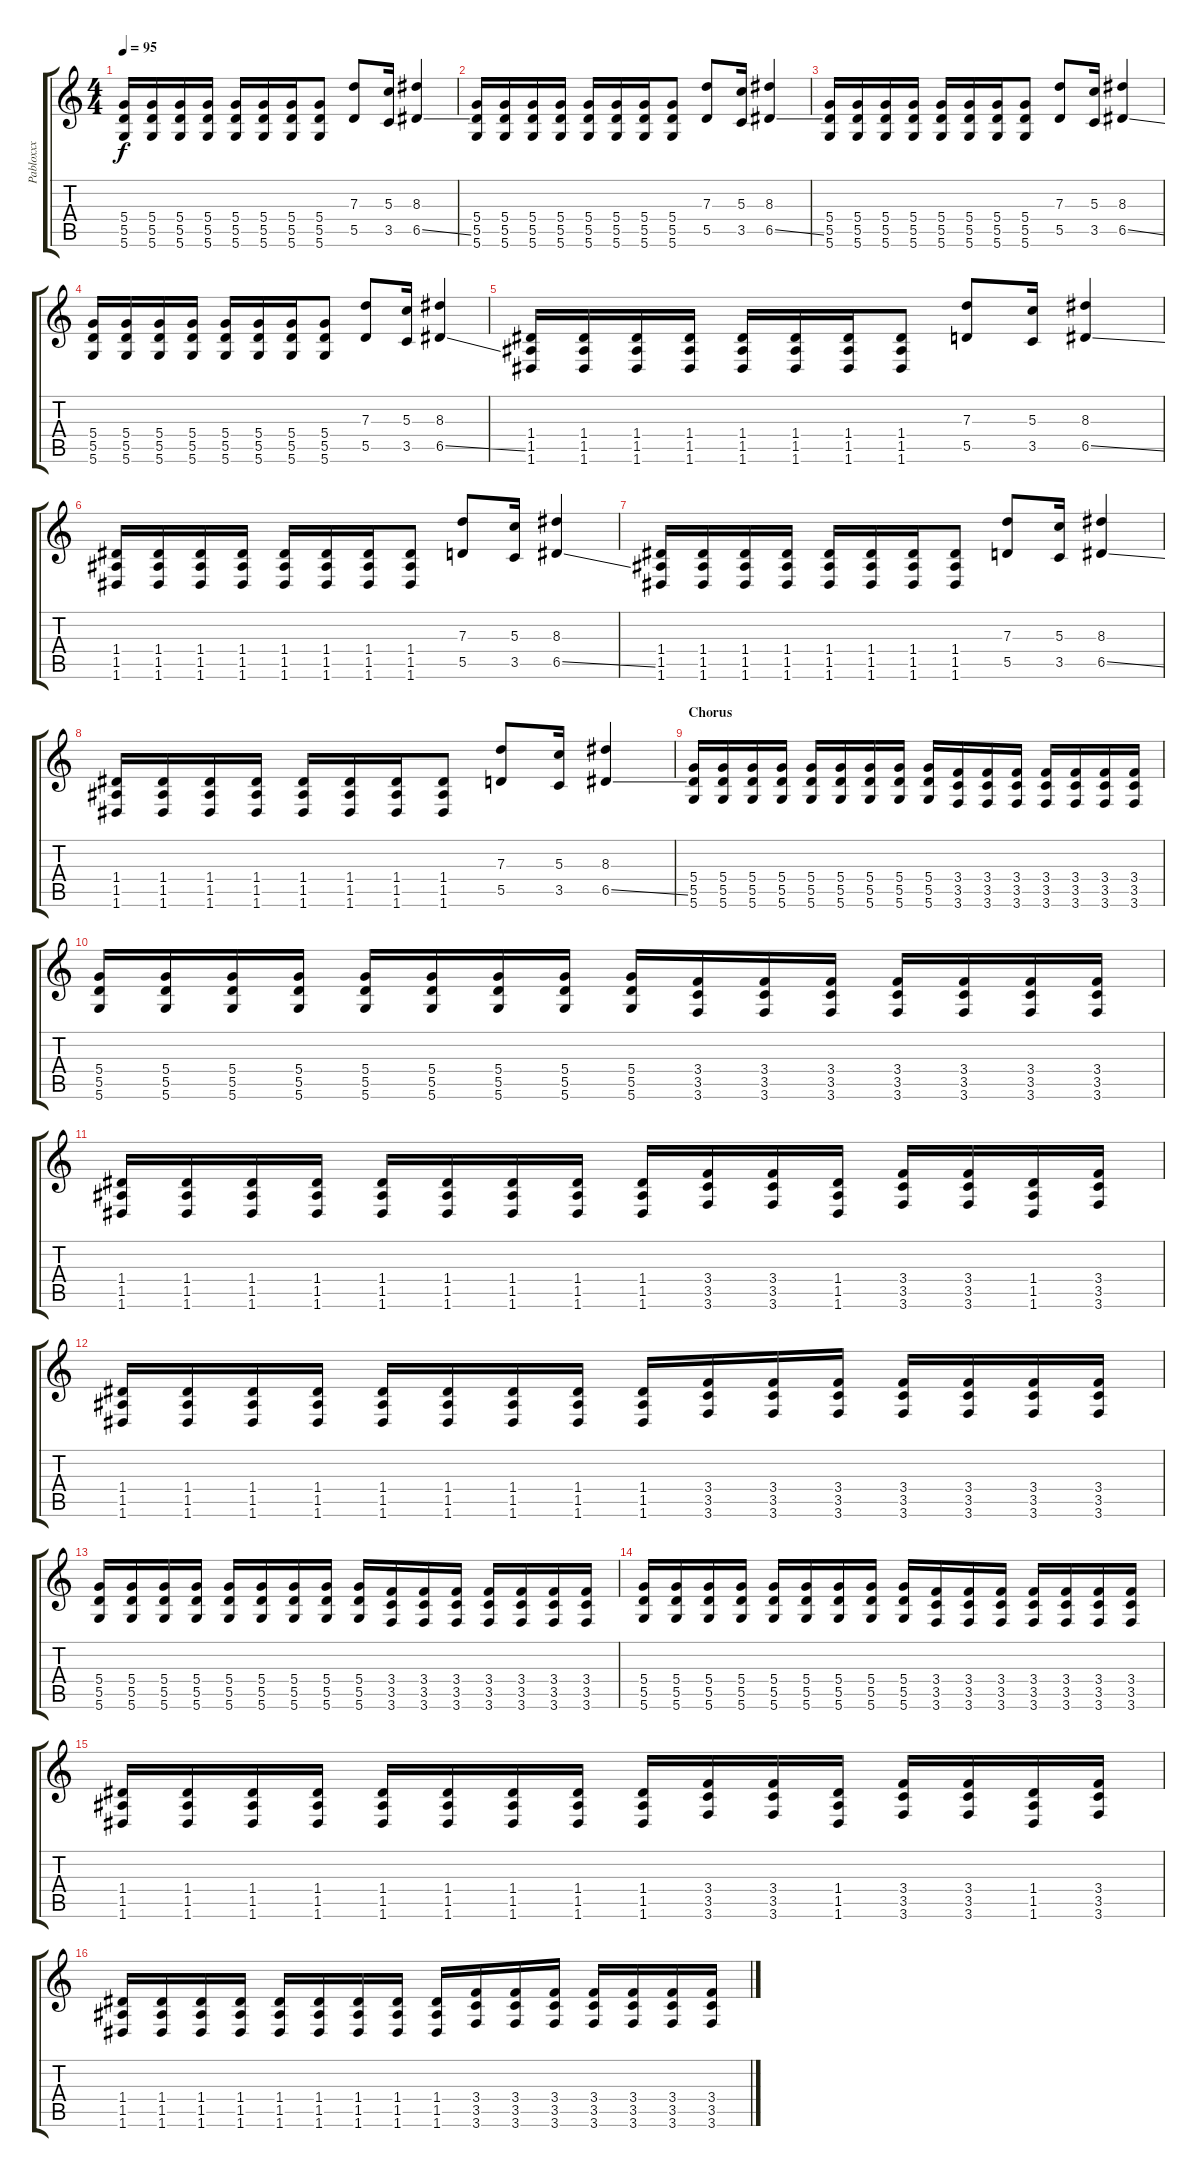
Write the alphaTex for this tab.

\track ("Pabloxxx" "Pabloxxx") {instrument distortionguitar}
\staff {score tabs}
\tuning (E4 B3 G3 D3 A2 D2) {hide}
\ts (4 4)
\tempo 95
\clef g2
\ks c
(5.4 5.5 5.6).16{dy f} (5.4 5.5 5.6).16 (5.4 5.5 5.6).16 (5.4 5.5 5.6).16 (5.4 5.5 5.6).16 (5.4 5.5 5.6).16 (5.4 5.5 5.6).16 (5.4 5.5 5.6).8 (7.3 5.5).8 (5.3 3.5).16 (8.3 6.5{ss}).4 |
(5.4 5.5 5.6).16 (5.4 5.5 5.6).16 (5.4 5.5 5.6).16 (5.4 5.5 5.6).16 (5.4 5.5 5.6).16 (5.4 5.5 5.6).16 (5.4 5.5 5.6).16 (5.4 5.5 5.6).8 (7.3 5.5).8 (5.3 3.5).16 (8.3 6.5{ss}).4 |
(5.4 5.5 5.6).16 (5.4 5.5 5.6).16 (5.4 5.5 5.6).16 (5.4 5.5 5.6).16 (5.4 5.5 5.6).16 (5.4 5.5 5.6).16 (5.4 5.5 5.6).16 (5.4 5.5 5.6).8 (7.3 5.5).8 (5.3 3.5).16 (8.3 6.5{ss}).4 |
(5.4 5.5 5.6).16 (5.4 5.5 5.6).16 (5.4 5.5 5.6).16 (5.4 5.5 5.6).16 (5.4 5.5 5.6).16 (5.4 5.5 5.6).16 (5.4 5.5 5.6).16 (5.4 5.5 5.6).8 (7.3 5.5).8 (5.3 3.5).16 (8.3 6.5{ss}).4 |
(1.4 1.5 1.6).16 (1.4 1.5 1.6).16 (1.4 1.5 1.6).16 (1.4 1.5 1.6).16 (1.4 1.5 1.6).16 (1.4 1.5 1.6).16 (1.4 1.5 1.6).16 (1.4 1.5 1.6).8 (7.3 5.5).8 (5.3 3.5).16 (8.3 6.5{ss}).4 |
(1.4 1.5 1.6).16 (1.4 1.5 1.6).16 (1.4 1.5 1.6).16 (1.4 1.5 1.6).16 (1.4 1.5 1.6).16 (1.4 1.5 1.6).16 (1.4 1.5 1.6).16 (1.4 1.5 1.6).8 (7.3 5.5).8 (5.3 3.5).16 (8.3 6.5{ss}).4 |
(1.4 1.5 1.6).16 (1.4 1.5 1.6).16 (1.4 1.5 1.6).16 (1.4 1.5 1.6).16 (1.4 1.5 1.6).16 (1.4 1.5 1.6).16 (1.4 1.5 1.6).16 (1.4 1.5 1.6).8 (7.3 5.5).8 (5.3 3.5).16 (8.3 6.5{ss}).4 |
(1.4 1.5 1.6).16 (1.4 1.5 1.6).16 (1.4 1.5 1.6).16 (1.4 1.5 1.6).16 (1.4 1.5 1.6).16 (1.4 1.5 1.6).16 (1.4 1.5 1.6).16 (1.4 1.5 1.6).8 (7.3 5.5).8 (5.3 3.5).16 (8.3 6.5{ss}).4 |
\section ("" "Chorus")
(5.4 5.5 5.6).16 (5.4 5.5 5.6).16 (5.4 5.5 5.6).16 (5.4 5.5 5.6).16 (5.4 5.5 5.6).16 (5.4 5.5 5.6).16 (5.4 5.5 5.6).16 (5.4 5.5 5.6).16 (5.4 5.5 5.6).16 (3.4 3.5 3.6).16 (3.4 3.5 3.6).16 (3.4 3.5 3.6).16 (3.4 3.5 3.6).16 (3.4 3.5 3.6).16 (3.4 3.5 3.6).16 (3.4 3.5 3.6).16 |
(5.4 5.5 5.6).16 (5.4 5.5 5.6).16 (5.4 5.5 5.6).16 (5.4 5.5 5.6).16 (5.4 5.5 5.6).16 (5.4 5.5 5.6).16 (5.4 5.5 5.6).16 (5.4 5.5 5.6).16 (5.4 5.5 5.6).16 (3.4 3.5 3.6).16 (3.4 3.5 3.6).16 (3.4 3.5 3.6).16 (3.4 3.5 3.6).16 (3.4 3.5 3.6).16 (3.4 3.5 3.6).16 (3.4 3.5 3.6).16 |
(1.4 1.5 1.6).16 (1.4 1.5 1.6).16 (1.4 1.5 1.6).16 (1.4 1.5 1.6).16 (1.4 1.5 1.6).16 (1.4 1.5 1.6).16 (1.4 1.5 1.6).16 (1.4 1.5 1.6).16 (1.4 1.5 1.6).16 (3.4 3.5 3.6).16 (3.4 3.5 3.6).16 (1.4 1.5 1.6).16 (3.4 3.5 3.6).16 (3.4 3.5 3.6).16 (1.4 1.5 1.6).16 (3.4 3.5 3.6).16 |
(1.4 1.5 1.6).16 (1.4 1.5 1.6).16 (1.4 1.5 1.6).16 (1.4 1.5 1.6).16 (1.4 1.5 1.6).16 (1.4 1.5 1.6).16 (1.4 1.5 1.6).16 (1.4 1.5 1.6).16 (1.4 1.5 1.6).16 (3.4 3.5 3.6).16 (3.4 3.5 3.6).16 (3.4 3.5 3.6).16 (3.4 3.5 3.6).16 (3.4 3.5 3.6).16 (3.4 3.5 3.6).16 (3.4 3.5 3.6).16 |
(5.4 5.5 5.6).16 (5.4 5.5 5.6).16 (5.4 5.5 5.6).16 (5.4 5.5 5.6).16 (5.4 5.5 5.6).16 (5.4 5.5 5.6).16 (5.4 5.5 5.6).16 (5.4 5.5 5.6).16 (5.4 5.5 5.6).16 (3.4 3.5 3.6).16 (3.4 3.5 3.6).16 (3.4 3.5 3.6).16 (3.4 3.5 3.6).16 (3.4 3.5 3.6).16 (3.4 3.5 3.6).16 (3.4 3.5 3.6).16 |
(5.4 5.5 5.6).16 (5.4 5.5 5.6).16 (5.4 5.5 5.6).16 (5.4 5.5 5.6).16 (5.4 5.5 5.6).16 (5.4 5.5 5.6).16 (5.4 5.5 5.6).16 (5.4 5.5 5.6).16 (5.4 5.5 5.6).16 (3.4 3.5 3.6).16 (3.4 3.5 3.6).16 (3.4 3.5 3.6).16 (3.4 3.5 3.6).16 (3.4 3.5 3.6).16 (3.4 3.5 3.6).16 (3.4 3.5 3.6).16 |
(1.4 1.5 1.6).16 (1.4 1.5 1.6).16 (1.4 1.5 1.6).16 (1.4 1.5 1.6).16 (1.4 1.5 1.6).16 (1.4 1.5 1.6).16 (1.4 1.5 1.6).16 (1.4 1.5 1.6).16 (1.4 1.5 1.6).16 (3.4 3.5 3.6).16 (3.4 3.5 3.6).16 (1.4 1.5 1.6).16 (3.4 3.5 3.6).16 (3.4 3.5 3.6).16 (1.4 1.5 1.6).16 (3.4 3.5 3.6).16 |
(1.4 1.5 1.6).16 (1.4 1.5 1.6).16 (1.4 1.5 1.6).16 (1.4 1.5 1.6).16 (1.4 1.5 1.6).16 (1.4 1.5 1.6).16 (1.4 1.5 1.6).16 (1.4 1.5 1.6).16 (1.4 1.5 1.6).16 (3.4 3.5 3.6).16 (3.4 3.5 3.6).16 (3.4 3.5 3.6).16 (3.4 3.5 3.6).16 (3.4 3.5 3.6).16 (3.4 3.5 3.6).16 (3.4 3.5 3.6).16
